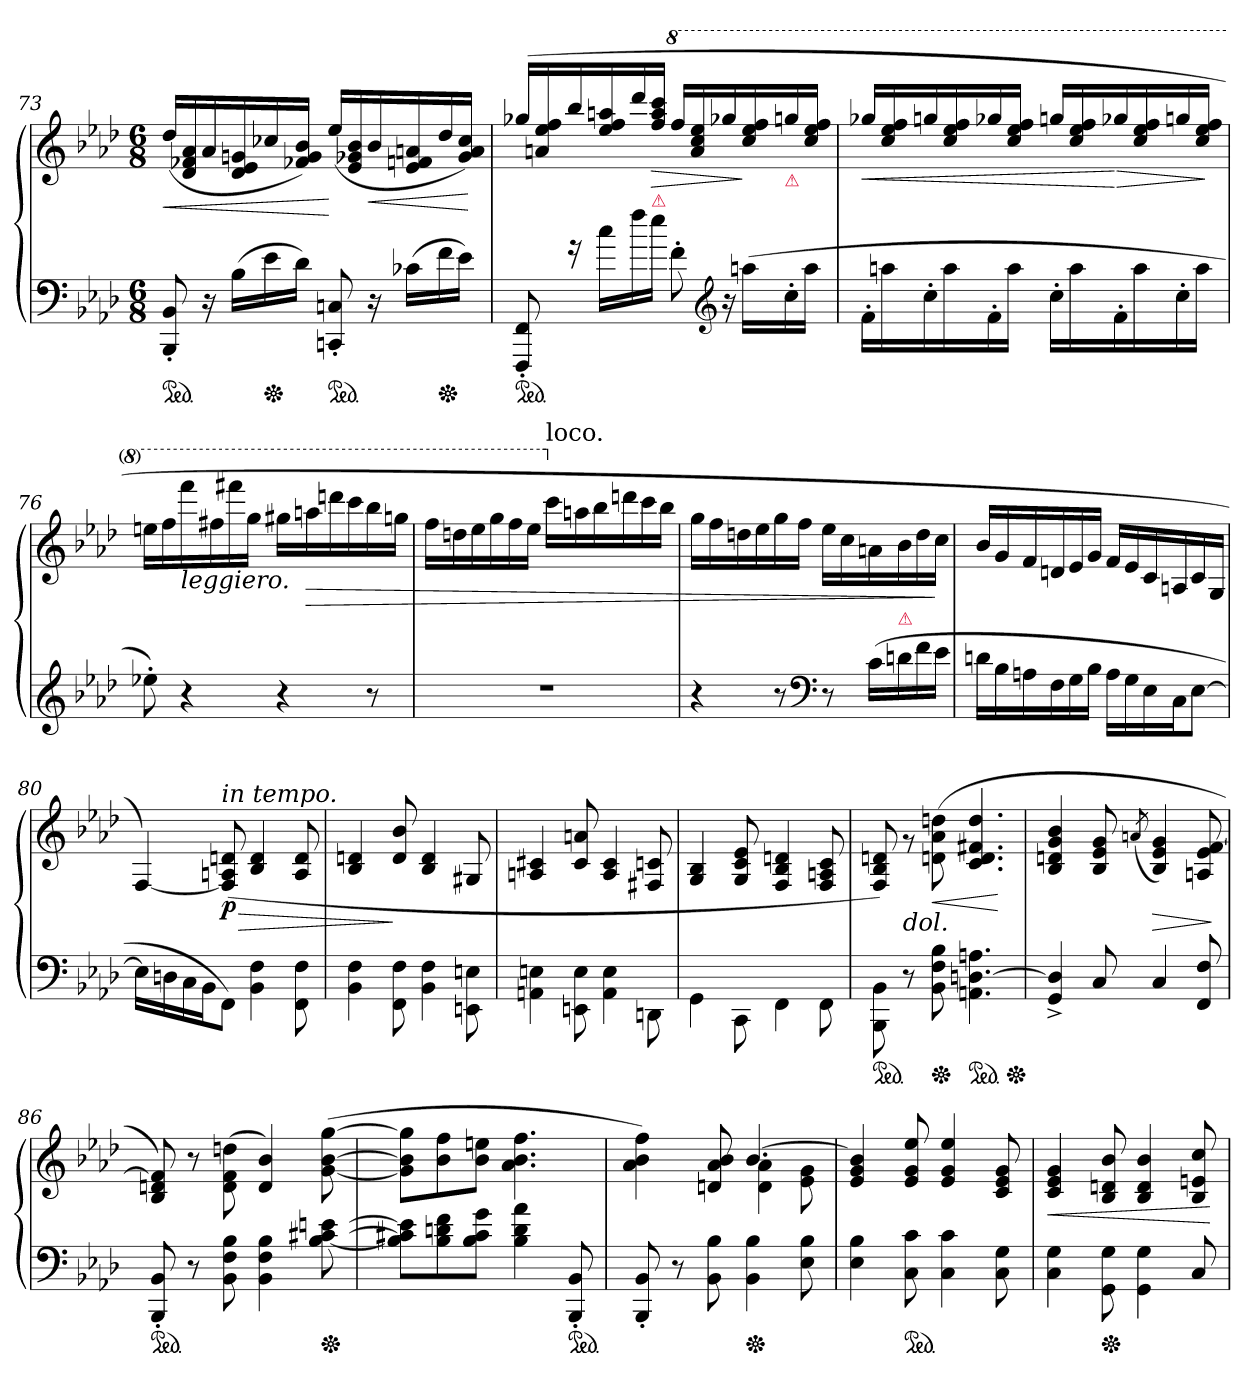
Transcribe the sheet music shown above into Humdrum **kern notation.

**kern	**kern	**dynam
*part1	*part1	*part1
*staff2	*staff1	*staff1/2
*clefF4	*clefG2	*
*k[b-e-a-d-]	*k[b-e-a-d-]	*
*M6/8	*M6/8	*
=73	=73	=73
!	!	!LO:HP:b
*ped	*	*
8BBB-'< 8BB-'<	(>16dd-/LL	<
.	16d- 16f-X 16a-	.
16r	16a-	.
(>16B-LL	16d- 16e- 16gn	.
*Xped	*	*
16e-	16cc-X	.
16d-JJ)	16f-X 16g 16b-JJ)	.
*ped	*	*
8CCn'< 8Cn'<	(>16ee-LL	[
.	16e- 16g-X 16b-	.
!	!	!LO:HP:b
16r	16b-	<
(<16c-XLL	16e- 16fn 16an	.
*Xped	*	*
16f\	16dd-/	.
16e-\JJ)	16g-/ 16a/ 16cc-/JJ)	.
.	.	[
=74	=74	=74
*ped	*	*
8FFF'< 8FF'<	(>16gg-XLL	.
.	16an 16ee- 16ff	.
16rg	16bb-	.
16cc\LL	16ee-/ 16ff/ 16aan/	.
16ff\	16ddd-/	.
!	!LO:TX:b:color=crimson:t=⚠	!
!	!	!LO:HP:b
16ee-\JJ	16ff/ 16aa/ 16ccc/JJ	>
*	*8va	*
8f'>\	16fff/LL	.
*clefG2	*	*
.	16aa/ 16ccc/ 16eee-/	.
16r	16ggg-X	.
(>16aanLL	16ccc 16eee- 16fff	]
!	!LO:TX:b:i:color=crimson:t=⚠	!
16cc'>	16gggn	.
16aaJJ	16ccc 16eee- 16fffJJ	.
=75	=75	=75
!	!	!LO:HP:b
16f'>LL	16ggg-X/LL	<
16aan	16ccc/ 16eee-/ 16fff/	.
16cc'>	16gggn/	.
16aa	16ccc/ 16eee-/ 16fff/	.
16f'>	16ggg-X/	.
16aaJJ	16ccc/ 16eee-/ 16fff/JJ	.
16cc'>LL	16gggn/LL	.
16aa	16ccc/ 16eee-/ 16fff/	.
!	!	!LO:HP:n=1:b
16f'>	16ggg-X/	[ >
16aa	16ccc/ 16eee-/ 16fff/	.
16cc'>	16gggn/	.
16aaJJ	16ccc/ 16eee-/ 16fff/JJ	.
.	.	]
=76	=76	=76
8ee-X'>)	16eeenLL	.
.	16fff	.
!	!LO:TX:b:i:t=leggiero.	!
4r	16ffff	.
.	16fff#X	.
.	16ffff#X	.
.	16gggJJ	.
4r	16ggg#XLL	.
!	!	!LO:HP:b
.	16aaan	>
.	16ddddn	.
.	16cccc	.
8r	16bbb-	.
.	16gggnJJ	.
=77	=77	=77
2.rdd	16fffLL	.
.	16dddn	.
.	16eee-	.
.	16ggg	.
.	16fff	.
.	16eee-JJ	.
*	*X8va	*
!	!LO:TX:a:t=loco.	!
.	16cccLL	.
.	16aan	.
.	16bb-	.
.	16dddn	.
.	16ccc	.
.	16bb-JJ	.
=78	=78	=78
4r	16ggLL	.
.	16ff	.
.	16ddn	.
.	16ee-	.
8r	16gg	.
.	16ffJJ	.
*clefF4	*	*
8r	16ee-LL	.
.	16cc	.
(>16cLL	16an	.
!	!LO:TX:b:i:color=crimson:t=⚠	!
16dn	16b-	.
16f	16dd	.
16e-JJ	16ccJJ	]
=79	=79	=79
16dnLL	16b-LL	.
16B-	16g	.
16An	16f	.
16F	16dn	.
16G	16e-	.
16B-JJ	16gJJ	.
16ALL	16fLL	.
16G	16e-	.
16E-	16c	.
16C\J	16An/	.
[8E-J	16c	.
.	16G/JJ	.
=80	=80	=80
16E-\LL]	[4F/)	.
16Dn\	.	.
16C\	.	.
16BB-\J	.	.
!	!LO:TX:a:i:t=in tempo.	!
!	!	!LO:HP:b
!	!	!LO:DY:n=1:b
8FF\J)	(>8F]/ 8An/ 8dn/	> p
4BB-\ 4F\	4B-/ 4d/	.
8FF\ 8F\	8A/ 8d/	.
=81	=81	=81
4BB-\ 4F\	4B-/ 4dn/	.
8FF\ 8F\	8d 8b-	]
4BB-\ 4F\	4B-/ 4d/	.
8EEn\ 8En\	8G#X/	.
=82	=82	=82
4AAn\ 4En\	4An/ 4c#X/	.
8EEn\ 8E\	8c# 8an	.
4AA\ 4E\	4A/ 4c#/	.
8DDn\	8F#X/ 8cn/	.
=83	=83	=83
4GG\	4G/ 4B-/	.
8CC\	8G/ 8c/ 8e-/	.
4FF\	4F/ 4B-/ 4dn/	.
8FF\	8F/ 8An/ 8c/	.
=84	=84	=84
*ped	*	*
8BBB-\ 8BB-\	8F/ 8B-/ 8dn/)	.
!	!LO:TX:b:i:t=dol.	!
8r	8rg	.
!	!	!LO:HP:b
*Xped	*	*
8BB- 8F 8B-	(>8dn\ 8a-\ 8ddn\	<
*ped	*	*
4.AAn [4.Dn 4.An	4.c 4.d 4.f#X 4.dd	.
.	.	[
*Xped	*	*
=85	=85	=85
4GG^>/ 4D]^>/	4B- 4dn 4g 4b-	.
8C/	8B- 8e- 8g	.
.	(<8qan/	.
!	!	!LO:HP:b
4C/	4B- 4e- 4g)	>
8FF/ 8F/	8An 8e- [8f	.
.	.	]
=86	=86	=86
*ped	*	*
8BBB-'< 8BB-'<	8B- 8dn 8f])	.
8r	8r	.
8BB- 8F 8B-	(>8d\ 8f\ 8ddn\	.
4BB- 4F 4B-	4d 4b-)	.
*Xped	*	*
[8B- [8c#X [8en	(>[8g [8b- [8gg	.
=87	=87	=87
8B-] 8c#X] 8en]L	8g] 8b-] 8gg]L	.
8B- 8dn 8f	8b- 8ff	.
8B- 8c# 8gJ	8b- 8eenJ	.
4B- 4d 4a-	4.a- 4.b- 4.ff	.
*ped	*	*
8BBB-'< 8BB-'<	.	.
=88	=88	=88
*	*^	*
8BBB-'</ 8BB-'</	4ryy	4a-\ 4b-\ 4ff\)	.
8r	.	.	.
8BB- 8B-	8dn 8a- 8b-	8ryy	.
*Xped	*	*	*
4BB- 4B-	[4.b-	4d 4a-	.
8E- 8B-	.	8e- 8g	.
*	*v	*v	*
=89	=89	=89
4E- 4B-	4e-/ 4g/ 4b-]/	.
*ped	*	*
8C 8c	8e- 8g 8ee-	.
4C 4c	4e- 4g 4ee-	.
8C 8G	8c 8e- 8g	.
=90	=90	=90
!	!	!LO:HP:b
4C 4G	4c 4e- 4g	<
*Xped	*	*
8GG\ 8G\	8B- 8dn 8b-	.
4GG\ 4G\	4B- 4d 4b-	.
8C/	8B- 8en 8cc	.
.	.	[
=	=	=
*-	*-	*-
